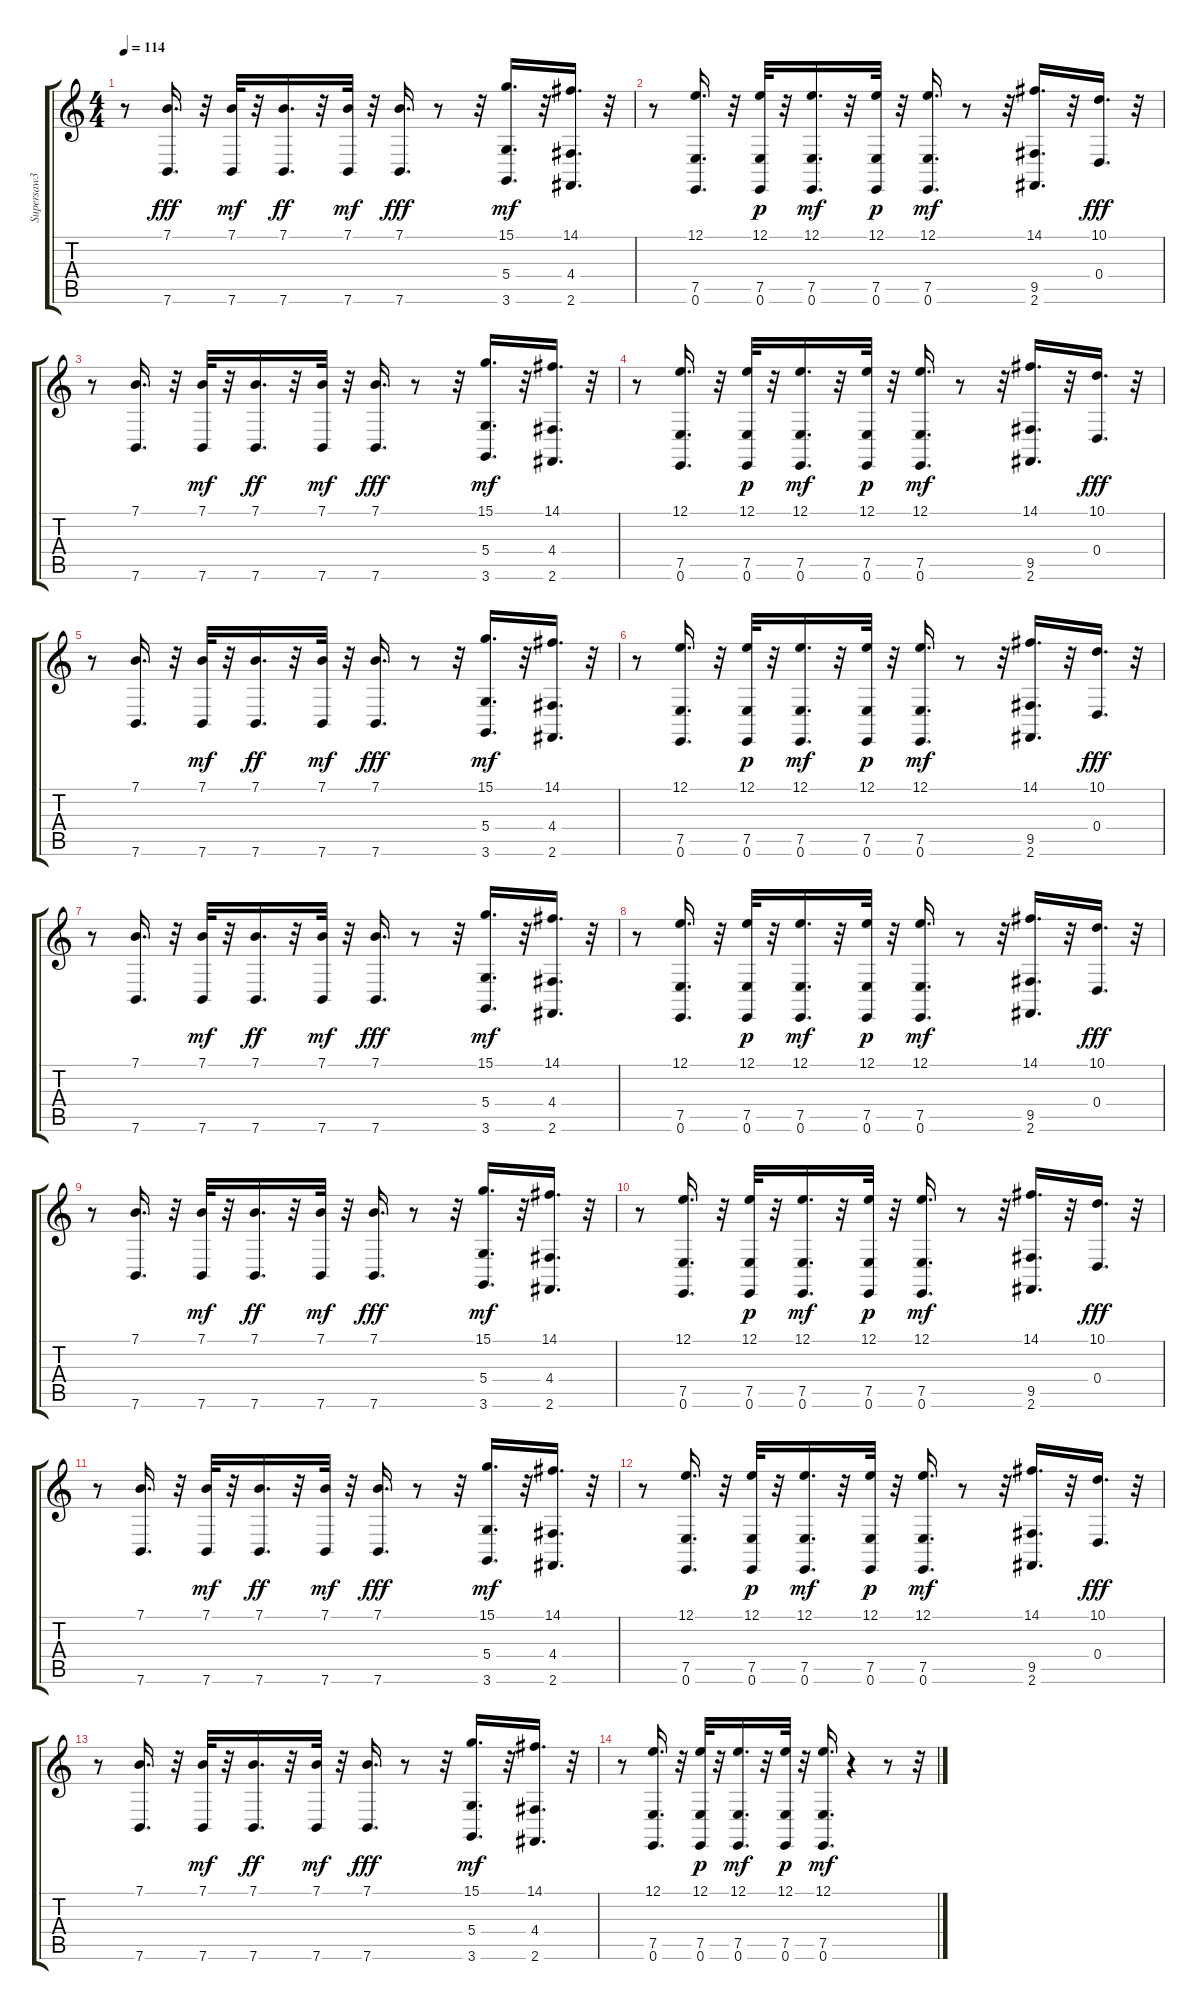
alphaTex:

\track ("Supersaw3" "Supersaw3") {instrument lead2sawtooth}
\staff {score tabs}
\tuning (E4 B3 G3 D3 A2 E2) {hide}
\ts (4 4)
\tempo 114
\clef g2
\ks c
r.8{dy fff} (7.1 7.6).16{d} r.32 (7.1 7.6).32{dy mf} r.32 (7.1 7.6).16{d dy ff} r.32 (7.1 7.6).32{dy mf} r.32 (7.1 7.6).16{d dy fff} r.8 r.32 (15.1 5.4 3.6).16{d dy mf} r.32 (14.1 4.4 2.6).16{d} r.32 |
r.8 (12.1 7.5 0.6).16{d} r.32 (12.1 7.5 0.6).32{dy p} r.32 (12.1 7.5 0.6).16{d dy mf} r.32 (12.1 7.5 0.6).32{dy p} r.32 (12.1 7.5 0.6).16{d dy mf} r.8 r.32 (14.1 9.5 2.6).16{d} r.32 (10.1 0.4).16{d dy fff} r.32 |
r.8 (7.1 7.6).16{d} r.32 (7.1 7.6).32{dy mf} r.32 (7.1 7.6).16{d dy ff} r.32 (7.1 7.6).32{dy mf} r.32 (7.1 7.6).16{d dy fff} r.8 r.32 (15.1 5.4 3.6).16{d dy mf} r.32 (14.1 4.4 2.6).16{d} r.32 |
r.8 (12.1 7.5 0.6).16{d} r.32 (12.1 7.5 0.6).32{dy p} r.32 (12.1 7.5 0.6).16{d dy mf} r.32 (12.1 7.5 0.6).32{dy p} r.32 (12.1 7.5 0.6).16{d dy mf} r.8 r.32 (14.1 9.5 2.6).16{d} r.32 (10.1 0.4).16{d dy fff} r.32 |
r.8 (7.1 7.6).16{d} r.32 (7.1 7.6).32{dy mf} r.32 (7.1 7.6).16{d dy ff} r.32 (7.1 7.6).32{dy mf} r.32 (7.1 7.6).16{d dy fff} r.8 r.32 (15.1 5.4 3.6).16{d dy mf} r.32 (14.1 4.4 2.6).16{d} r.32 |
r.8 (12.1 7.5 0.6).16{d} r.32 (12.1 7.5 0.6).32{dy p} r.32 (12.1 7.5 0.6).16{d dy mf} r.32 (12.1 7.5 0.6).32{dy p} r.32 (12.1 7.5 0.6).16{d dy mf} r.8 r.32 (14.1 9.5 2.6).16{d} r.32 (10.1 0.4).16{d dy fff} r.32 |
r.8 (7.1 7.6).16{d} r.32 (7.1 7.6).32{dy mf} r.32 (7.1 7.6).16{d dy ff} r.32 (7.1 7.6).32{dy mf} r.32 (7.1 7.6).16{d dy fff} r.8 r.32 (15.1 5.4 3.6).16{d dy mf} r.32 (14.1 4.4 2.6).16{d} r.32 |
r.8 (12.1 7.5 0.6).16{d} r.32 (12.1 7.5 0.6).32{dy p} r.32 (12.1 7.5 0.6).16{d dy mf} r.32 (12.1 7.5 0.6).32{dy p} r.32 (12.1 7.5 0.6).16{d dy mf} r.8 r.32 (14.1 9.5 2.6).16{d} r.32 (10.1 0.4).16{d dy fff} r.32 |
r.8 (7.1 7.6).16{d} r.32 (7.1 7.6).32{dy mf} r.32 (7.1 7.6).16{d dy ff} r.32 (7.1 7.6).32{dy mf} r.32 (7.1 7.6).16{d dy fff} r.8 r.32 (15.1 5.4 3.6).16{d dy mf} r.32 (14.1 4.4 2.6).16{d} r.32 |
r.8 (12.1 7.5 0.6).16{d} r.32 (12.1 7.5 0.6).32{dy p} r.32 (12.1 7.5 0.6).16{d dy mf} r.32 (12.1 7.5 0.6).32{dy p} r.32 (12.1 7.5 0.6).16{d dy mf} r.8 r.32 (14.1 9.5 2.6).16{d} r.32 (10.1 0.4).16{d dy fff} r.32 |
r.8 (7.1 7.6).16{d} r.32 (7.1 7.6).32{dy mf} r.32 (7.1 7.6).16{d dy ff} r.32 (7.1 7.6).32{dy mf} r.32 (7.1 7.6).16{d dy fff} r.8 r.32 (15.1 5.4 3.6).16{d dy mf} r.32 (14.1 4.4 2.6).16{d} r.32 |
r.8 (12.1 7.5 0.6).16{d} r.32 (12.1 7.5 0.6).32{dy p} r.32 (12.1 7.5 0.6).16{d dy mf} r.32 (12.1 7.5 0.6).32{dy p} r.32 (12.1 7.5 0.6).16{d dy mf} r.8 r.32 (14.1 9.5 2.6).16{d} r.32 (10.1 0.4).16{d dy fff} r.32 |
r.8 (7.1 7.6).16{d} r.32 (7.1 7.6).32{dy mf} r.32 (7.1 7.6).16{d dy ff} r.32 (7.1 7.6).32{dy mf} r.32 (7.1 7.6).16{d dy fff} r.8 r.32 (15.1 5.4 3.6).16{d dy mf} r.32 (14.1 4.4 2.6).16{d} r.32 |
r.8 (12.1 7.5 0.6).16{d} r.32 (12.1 7.5 0.6).32{dy p} r.32 (12.1 7.5 0.6).16{d dy mf} r.32 (12.1 7.5 0.6).32{dy p} r.32 (12.1 7.5 0.6).16{d dy mf} r.4 r.8 r.32
